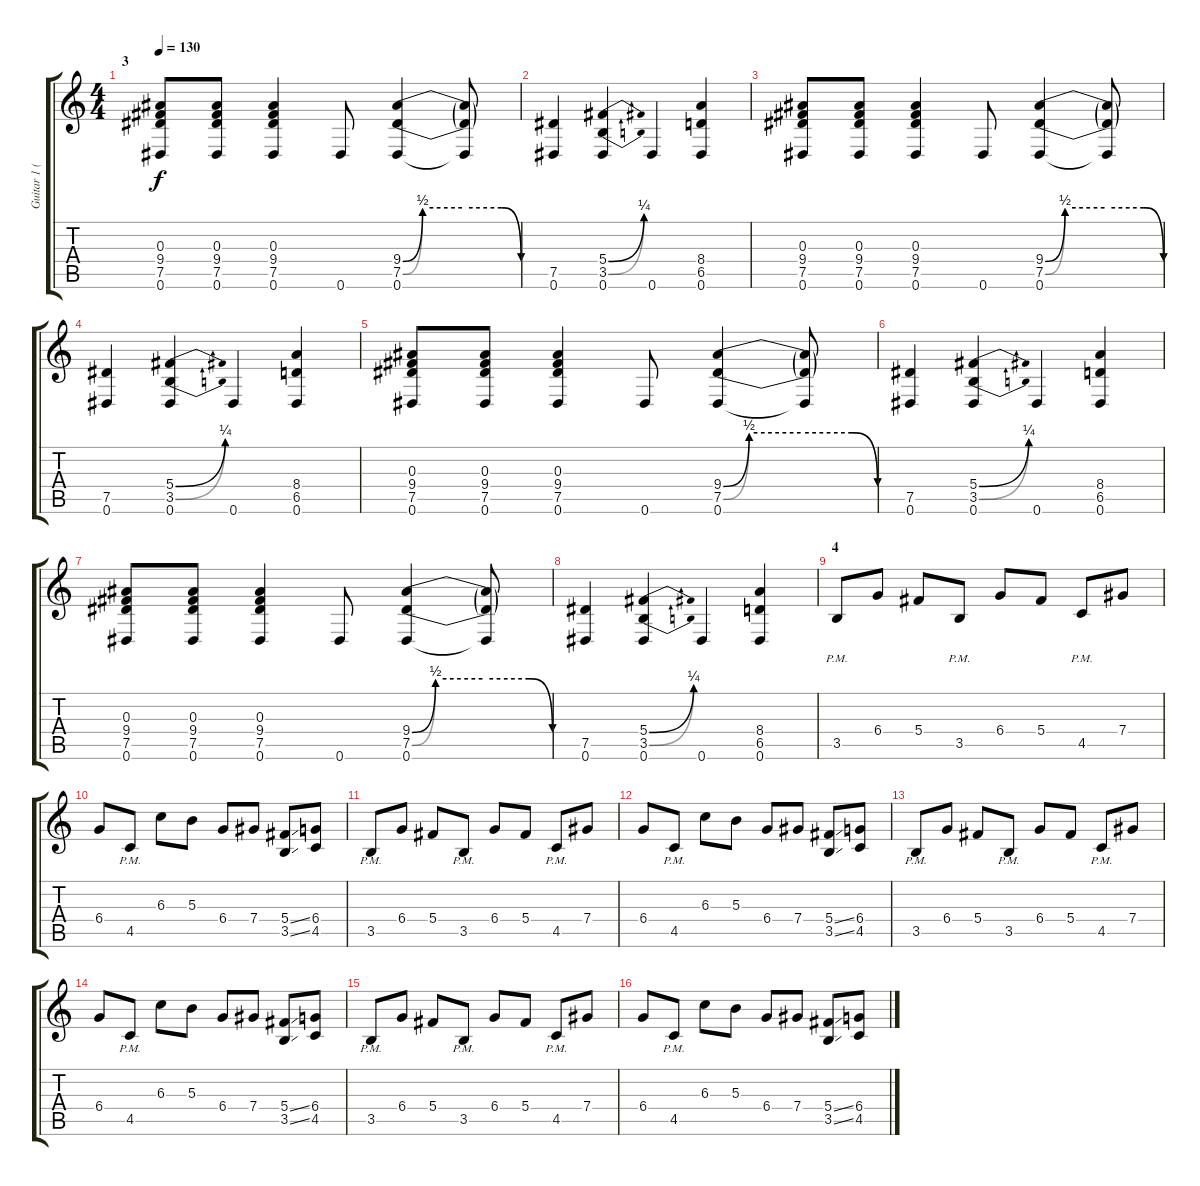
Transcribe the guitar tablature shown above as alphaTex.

\track ("Guitar 1 (tuned half step down)" "Guitar 1 (") {instrument distortionguitar}
\staff {score tabs}
\tuning (Eb4 Bb3 Gb3 Db3 Ab2 Eb2) {hide}
\ts (4 4)
\section ("" "3")
\tempo 130
\clef g2
\ks c
(0.3 9.4 7.5 0.6).8{dy f} (0.3 9.4 7.5 0.6).8 (0.3 9.4 7.5 0.6).4 0.6.8 (9.4{be (custom 0 0 10 2 30 2 50 2 60 0)} 7.5{be (custom 0 0 10 2 30 2 50 2 60 0)} 0.6).4 (9.4{t} 7.5{t} 0.6{t}).8 |
(7.5 0.6).4 (5.4{be (bend 0 0 60 1)} 3.5{be (bend 0 0 60 1)} 0.6).4 0.6.4 (8.4 6.5 0.6).4 |
(0.3 9.4 7.5 0.6).8 (0.3 9.4 7.5 0.6).8 (0.3 9.4 7.5 0.6).4 0.6.8 (9.4{be (custom 0 0 10 2 30 2 50 2 60 0)} 7.5{be (custom 0 0 10 2 30 2 50 2 60 0)} 0.6).4 (9.4{t} 7.5{t} 0.6{t}).8 |
(7.5 0.6).4 (5.4{be (bend 0 0 60 1)} 3.5{be (bend 0 0 60 1)} 0.6).4 0.6.4 (8.4 6.5 0.6).4 |
(0.3 9.4 7.5 0.6).8 (0.3 9.4 7.5 0.6).8 (0.3 9.4 7.5 0.6).4 0.6.8 (9.4{be (custom 0 0 10 2 30 2 50 2 60 0)} 7.5{be (custom 0 0 10 2 30 2 50 2 60 0)} 0.6).4 (9.4{t} 7.5{t} 0.6{t}).8 |
(7.5 0.6).4 (5.4{be (bend 0 0 60 1)} 3.5{be (bend 0 0 60 1)} 0.6).4 0.6.4 (8.4 6.5 0.6).4 |
(0.3 9.4 7.5 0.6).8 (0.3 9.4 7.5 0.6).8 (0.3 9.4 7.5 0.6).4 0.6.8 (9.4{be (custom 0 0 10 2 30 2 50 2 60 0)} 7.5{be (custom 0 0 10 2 30 2 50 2 60 0)} 0.6).4 (9.4{t} 7.5{t} 0.6{t}).8 |
(7.5 0.6).4 (5.4{be (bend 0 0 60 1)} 3.5{be (bend 0 0 60 1)} 0.6).4 0.6.4 (8.4 6.5 0.6).4 |
\section ("" "4")
3.5{pm}.8 6.4.8 5.4.8 3.5{pm}.8 6.4.8 5.4.8 4.5{pm}.8 7.4.8 |
6.4.8 4.5{pm}.8 6.3.8 5.3.8 6.4.8 7.4.8 (5.4{ss} 3.5{ss}).8 (6.4 4.5).8 |
3.5{pm}.8 6.4.8 5.4.8 3.5{pm}.8 6.4.8 5.4.8 4.5{pm}.8 7.4.8 |
6.4.8 4.5{pm}.8 6.3.8 5.3.8 6.4.8 7.4.8 (5.4{ss} 3.5{ss}).8 (6.4 4.5).8 |
3.5{pm}.8 6.4.8 5.4.8 3.5{pm}.8 6.4.8 5.4.8 4.5{pm}.8 7.4.8 |
6.4.8 4.5{pm}.8 6.3.8 5.3.8 6.4.8 7.4.8 (5.4{ss} 3.5{ss}).8 (6.4 4.5).8 |
3.5{pm}.8 6.4.8 5.4.8 3.5{pm}.8 6.4.8 5.4.8 4.5{pm}.8 7.4.8 |
6.4.8 4.5{pm}.8 6.3.8 5.3.8 6.4.8 7.4.8 (5.4{ss} 3.5{ss}).8 (6.4 4.5).8
